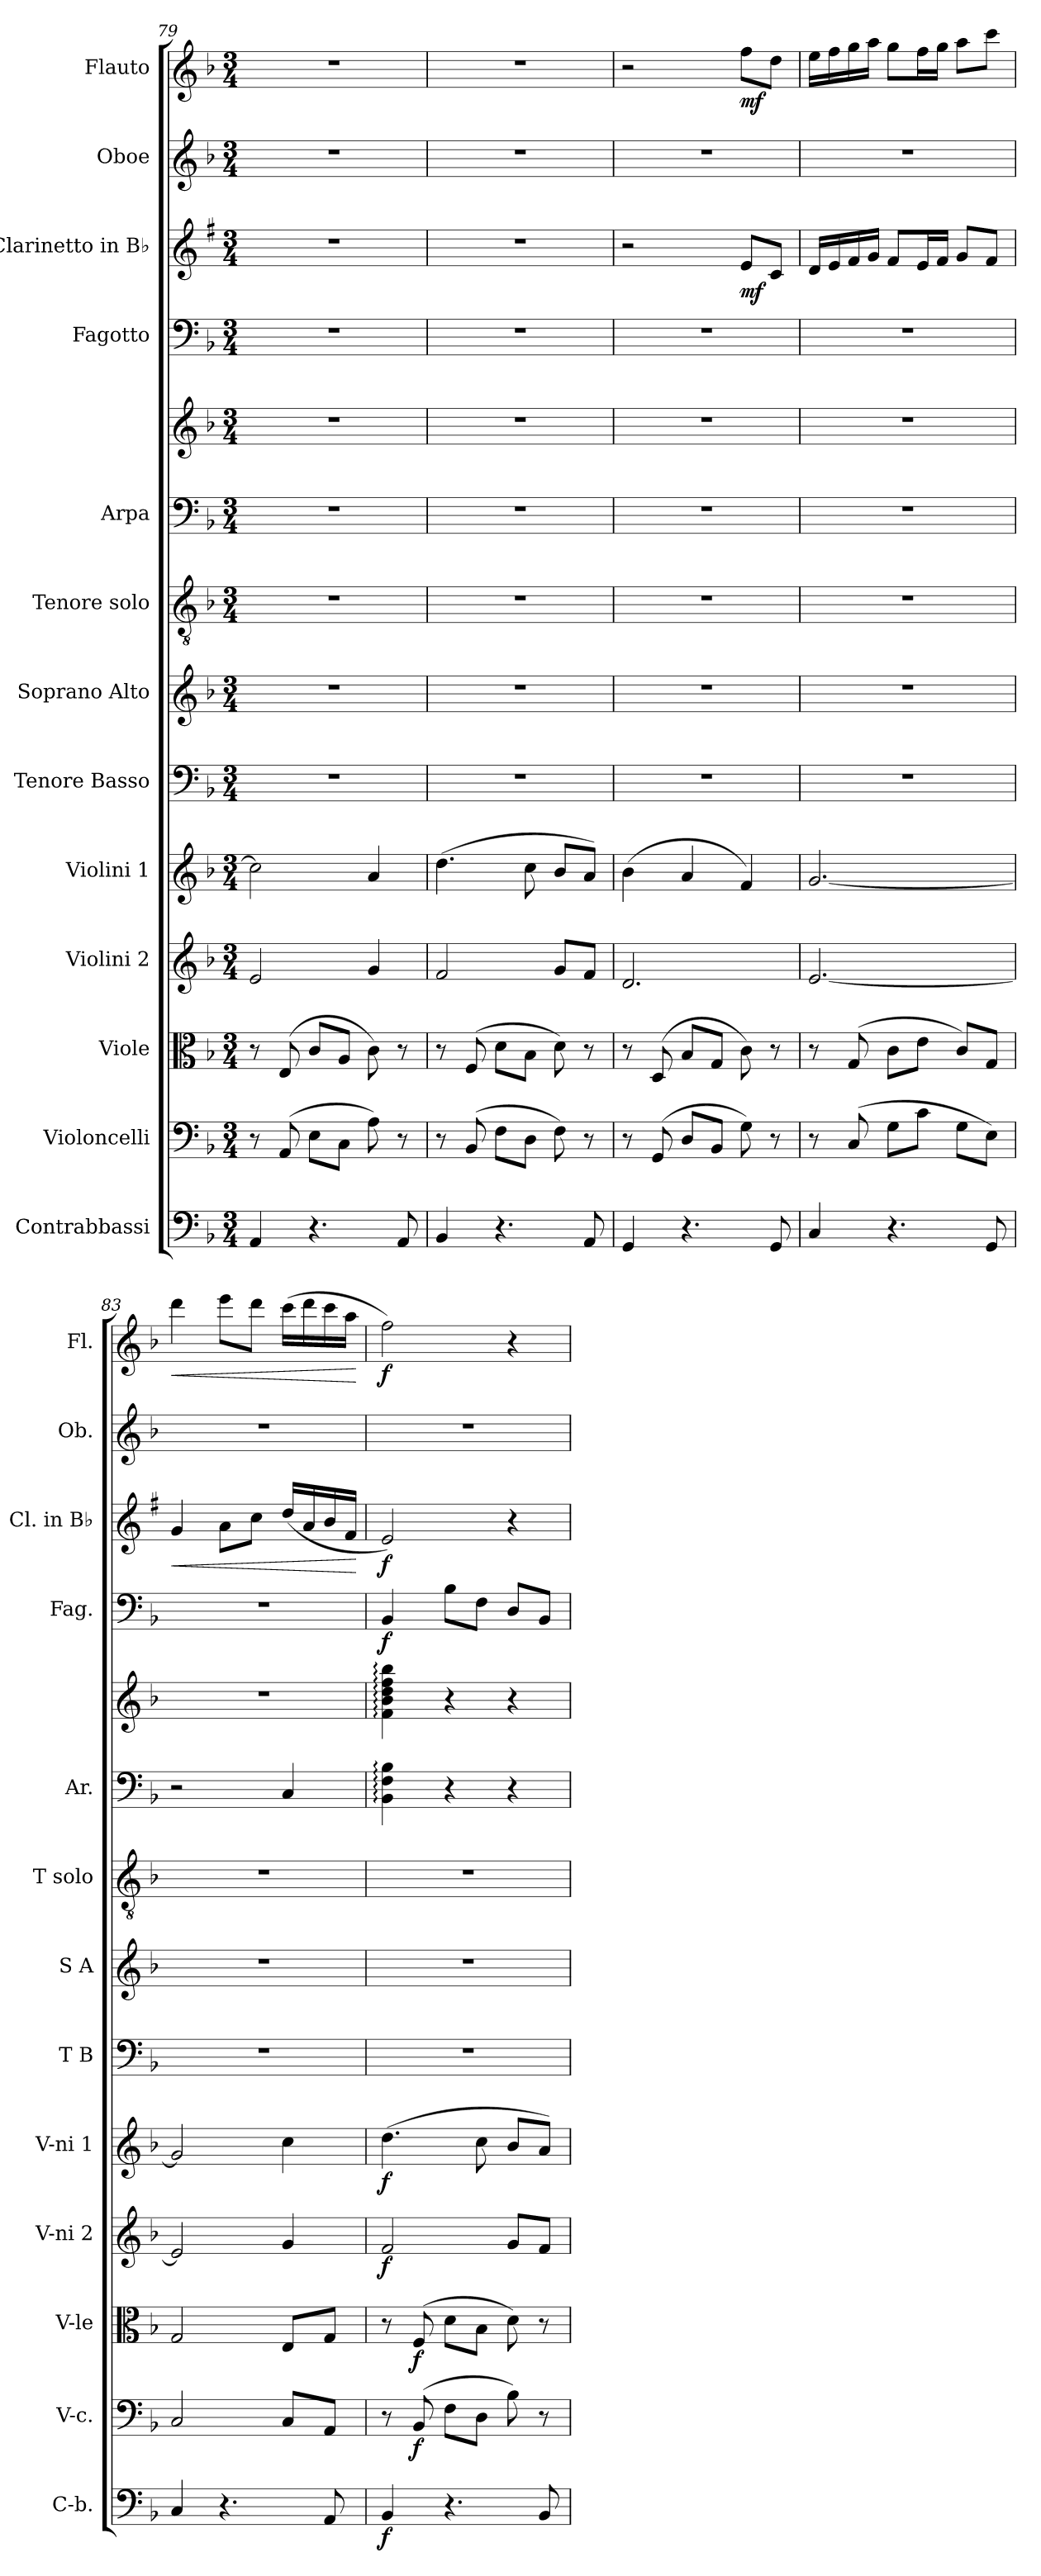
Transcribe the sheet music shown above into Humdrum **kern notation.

**kern	**dynam	**kern	**dynam	**kern	**dynam	**kern	**dynam	**kern	**dynam	**kern	**kern	**kern	**kern	**kern	**kern	**dynam	**kern	**dynam	**kern	**kern	**dynam
*part13	*part13	*part12	*part12	*part11	*part11	*part10	*part10	*part9	*part9	*part8	*part7	*part6	*part5	*part5	*part4	*part4	*part3	*part3	*part2	*part1	*part1
*staff14	*staff14	*staff13	*staff13	*staff12	*staff12	*staff11	*staff11	*staff10	*staff10	*staff9	*staff8	*staff7	*staff6	*staff5	*staff4	*staff4	*staff3	*staff3	*staff2	*staff1	*staff1
*I"Contrabbassi	*	*I"Violoncelli	*	*I"Viole	*	*I"Violini 2	*	*I"Violini 1	*	*I"Tenore Basso	*I"Soprano Alto	*I"Tenore solo	*I"Arpa	*	*I"Fagotto	*	*I"Clarinetto in B♭	*	*I"Oboe	*I"Flauto	*
*I'C-b.	*	*I'V-c.	*	*I'V-le	*	*I'V-ni 2	*	*I'V-ni 1	*	*I'T B	*I'S A	*I'T solo	*I'Ar.	*	*I'Fag.	*	*I'Cl. in B♭	*	*I'Ob.	*I'Fl.	*
*clefF4	*	*clefF4	*	*clefC3	*	*clefG2	*	*clefG2	*	*clefF4	*clefG2	*clefGv2	*clefF4	*clefG2	*clefF4	*	*clefG2	*	*clefG2	*clefG2	*
*	*	*	*	*	*	*	*	*	*	*	*	*	*	*	*	*	*ITrd1c2	*	*	*	*
*k[b-]	*	*k[b-]	*	*k[b-]	*	*k[b-]	*	*k[b-]	*	*k[b-]	*k[b-]	*k[b-]	*k[b-]	*k[b-]	*k[b-]	*	*k[b-]	*	*k[b-]	*k[b-]	*
*M3/4	*	*M3/4	*	*M3/4	*	*M3/4	*	*M3/4	*	*M3/4	*M3/4	*M3/4	*M3/4	*M3/4	*M3/4	*	*M3/4	*	*M3/4	*M3/4	*
=79	=79	=79	=79	=79	=79	=79	=79	=79	=79	=79	=79	=79	=79	=79	=79	=79	=79	=79	=79	=79	=79
4AA	.	8r	.	8r	.	2e	.	2cc]	.	2.r	2.r	2.r	2.r	2.r	2.r	.	2.r	.	2.r	2.r	.
.	.	(8AA	.	(8E	.	.	.	.	.	.	.	.	.	.	.	.	.	.	.	.	.
4.r	.	8EL	.	8cL	.	.	.	.	.	.	.	.	.	.	.	.	.	.	.	.	.
.	.	8CJ	.	8AJ	.	.	.	.	.	.	.	.	.	.	.	.	.	.	.	.	.
.	.	8A)	.	8c)	.	4g	.	4a	.	.	.	.	.	.	.	.	.	.	.	.	.
8AA	.	8r	.	8r	.	.	.	.	.	.	.	.	.	.	.	.	.	.	.	.	.
=80	=80	=80	=80	=80	=80	=80	=80	=80	=80	=80	=80	=80	=80	=80	=80	=80	=80	=80	=80	=80	=80
4BB-	.	8r	.	8r	.	2f	.	(4.dd	.	2.r	2.r	2.r	2.r	2.r	2.r	.	2.r	.	2.r	2.r	.
.	.	(8BB-	.	(8F	.	.	.	.	.	.	.	.	.	.	.	.	.	.	.	.	.
4.r	.	8FL	.	8dL	.	.	.	.	.	.	.	.	.	.	.	.	.	.	.	.	.
.	.	8DJ	.	8B-J	.	.	.	8cc	.	.	.	.	.	.	.	.	.	.	.	.	.
.	.	8F)	.	8d)	.	8gL	.	8b-L	.	.	.	.	.	.	.	.	.	.	.	.	.
8AA	.	8r	.	8r	.	8fJ	.	8aJ)	.	.	.	.	.	.	.	.	.	.	.	.	.
=81	=81	=81	=81	=81	=81	=81	=81	=81	=81	=81	=81	=81	=81	=81	=81	=81	=81	=81	=81	=81	=81
4GG	.	8r	.	8r	.	2.d	.	(4b-	.	2.r	2.r	2.r	2.r	2.r	2.r	.	2r	.	2.r	2r	.
.	.	(8GG	.	(8D	.	.	.	.	.	.	.	.	.	.	.	.	.	.	.	.	.
4.r	.	8DL	.	8B-L	.	.	.	4a	.	.	.	.	.	.	.	.	.	.	.	.	.
.	.	8BB-J	.	8GJ	.	.	.	.	.	.	.	.	.	.	.	.	.	.	.	.	.
.	.	8G)	.	8c)	.	.	.	4f)	.	.	.	.	.	.	.	.	8dL	mf	.	8ffL	mf
8GG	.	8r	.	8r	.	.	.	.	.	.	.	.	.	.	.	.	8B-J	.	.	8ddJ	.
=82	=82	=82	=82	=82	=82	=82	=82	=82	=82	=82	=82	=82	=82	=82	=82	=82	=82	=82	=82	=82	=82
4C	.	8r	.	8r	.	[2.e	.	[2.g	.	2.r	2.r	2.r	2.r	2.r	2.r	.	16cLL	.	2.r	16eeLL	.
.	.	.	.	.	.	.	.	.	.	.	.	.	.	.	.	.	16d	.	.	16ff	.
.	.	(8C	.	(8G	.	.	.	.	.	.	.	.	.	.	.	.	16e	.	.	16gg	.
.	.	.	.	.	.	.	.	.	.	.	.	.	.	.	.	.	16fJJ	.	.	16aaJJ	.
4.r	.	8GL	.	8cL	.	.	.	.	.	.	.	.	.	.	.	.	8eL	.	.	8ggL	.
.	.	8cJ	.	8eJ	.	.	.	.	.	.	.	.	.	.	.	.	16dL	.	.	16ffL	.
.	.	.	.	.	.	.	.	.	.	.	.	.	.	.	.	.	16eJJ	.	.	16ggJJ	.
.	.	8GL	.	8cL)	.	.	.	.	.	.	.	.	.	.	.	.	8fL	.	.	8aaL	.
8GG	.	8EJ)	.	8GJ	.	.	.	.	.	.	.	.	.	.	.	.	8eJ	.	.	8cccJ	.
=83	=83	=83	=83	=83	=83	=83	=83	=83	=83	=83	=83	=83	=83	=83	=83	=83	=83	=83	=83	=83	=83
!	!	!	!	!	!	!	!	!	!	!	!	!	!	!	!	!	!	!LO:HP:b	!	!	!LO:HP:b
4C	.	2C	.	2G	.	2e]	.	2g]	.	2.r	2.r	2.r	2r	2.r	2.r	.	4f	<	2.r	4ddd	<
4.r	.	.	.	.	.	.	.	.	.	.	.	.	.	.	.	.	8gL	.	.	8eeeL	.
.	.	.	.	.	.	.	.	.	.	.	.	.	.	.	.	.	8b-J	.	.	8dddJ	.
.	.	8CL	.	8EL	.	4g	.	4cc	.	.	.	.	4C	.	.	.	(16ccLL	.	.	(16cccLL	.
.	.	.	.	.	.	.	.	.	.	.	.	.	.	.	.	.	16g	.	.	16ddd	.
8AA	.	8AAJ	.	8GJ	.	.	.	.	.	.	.	.	.	.	.	.	16a	.	.	16ccc	.
.	.	.	.	.	.	.	.	.	.	.	.	.	.	.	.	.	16eJJ	.	.	16aaJJ	.
.	.	.	.	.	.	.	.	.	.	.	.	.	.	.	.	.	.	[	.	.	[
=84	=84	=84	=84	=84	=84	=84	=84	=84	=84	=84	=84	=84	=84	=84	=84	=84	=84	=84	=84	=84	=84
4BB-	f	8r	.	8r	.	2f	f	(4.dd	f	2.r	2.r	2.r	4BB-: 4F: 4B-:	4f: 4b-: 4dd: 4ff: 4bb-:	4BB-	f	2d)	f	2.r	2ff)	f
.	.	(8BB-	f	(8F	f	.	.	.	.	.	.	.	.	.	.	.	.	.	.	.	.
4.r	.	8FL	.	8dL	.	.	.	.	.	.	.	.	4r	4r	8B-L	.	.	.	.	.	.
.	.	8DJ	.	8B-J	.	.	.	8cc	.	.	.	.	.	.	8FJ	.	.	.	.	.	.
.	.	8B-)	.	8d)	.	8gL	.	8b-L	.	.	.	.	4r	4r	8DL	.	4r	.	.	4r	.
8BB-	.	8r	.	8r	.	8fJ	.	8aJ)	.	.	.	.	.	.	8BB-J	.	.	.	.	.	.
=	=	=	=	=	=	=	=	=	=	=	=	=	=	=	=	=	=	=	=	=	=
*-	*-	*-	*-	*-	*-	*-	*-	*-	*-	*-	*-	*-	*-	*-	*-	*-	*-	*-	*-	*-	*-
